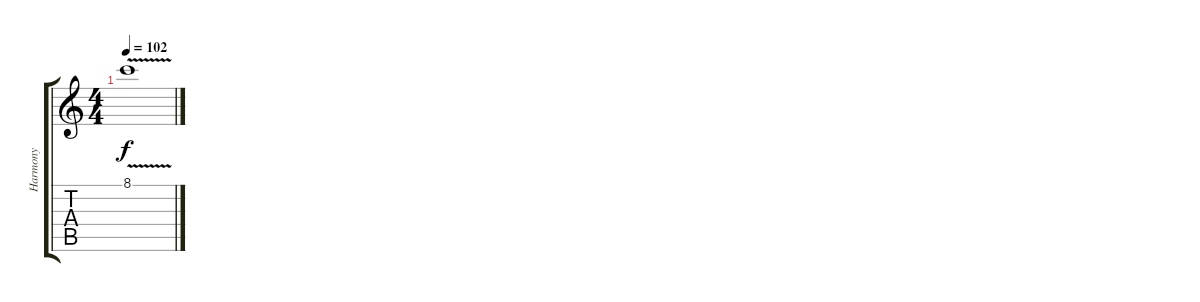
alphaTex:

\track ("Harmony" "Harmony") {instrument distortionguitar}
\staff {score tabs}
\tuning (E4 B3 G3 D3 A2 E2) {hide}
\ts (4 4)
\tempo 102
\clef g2
\ks c
8.1{v}.1{dy f}
